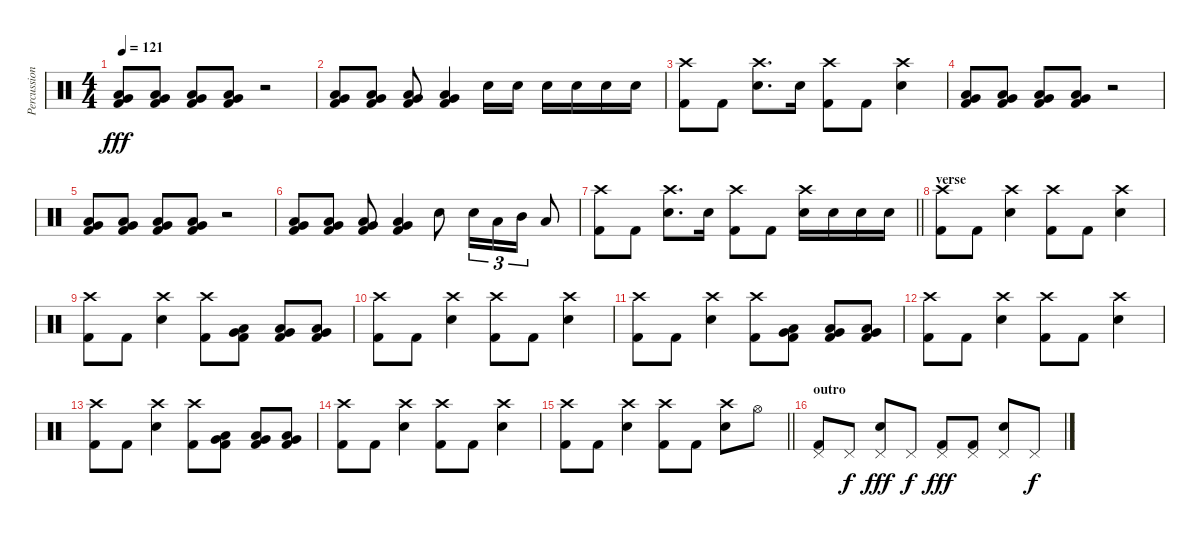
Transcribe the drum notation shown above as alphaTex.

\track ("Percussion" "Percussion") {instrument percussion}
\staff {score}
\articulation defaults
\ts (4 4)
\tempo 121
\clef neutral
\ks c
("Very Low Tom (hit)" "Low Floor Tom (hit)" "Kick (hit) 2").8{dy fff} ("Very Low Tom (hit)" "Low Floor Tom (hit)" "Kick (hit) 2").8 ("Very Low Tom (hit)" "Low Floor Tom (hit)" "Kick (hit) 2").8 ("Very Low Tom (hit)" "Low Floor Tom (hit)" "Kick (hit) 2").8 r.2 |
("Very Low Tom (hit)" "Low Floor Tom (hit)" "Kick (hit) 2").8 ("Very Low Tom (hit)" "Low Floor Tom (hit)" "Kick (hit) 2").8 ("Very Low Tom (hit)" "Low Floor Tom (hit)" "Kick (hit) 2").8 ("Very Low Tom (hit)" "Low Floor Tom (hit)" "Kick (hit) 2").4 "Electric Snare (hit)".16 "Electric Snare (hit)".16 "Electric Snare (hit)".16 "Electric Snare (hit)".16 "Electric Snare (hit)".16 "Electric Snare (hit)".16 |
("Crash high (hit)" "Kick (hit) 2").8 "Kick (hit) 2".8 ("Crash high (hit)" "Electric Snare (hit)").8{d} "Electric Snare (hit)".16 ("Crash high (hit)" "Kick (hit) 2").8 "Kick (hit) 2".8 ("Crash high (hit)" "Electric Snare (hit)").4 |
("Very Low Tom (hit)" "Low Floor Tom (hit)" "Kick (hit) 2").8 ("Very Low Tom (hit)" "Low Floor Tom (hit)" "Kick (hit) 2").8 ("Very Low Tom (hit)" "Low Floor Tom (hit)" "Kick (hit) 2").8 ("Very Low Tom (hit)" "Low Floor Tom (hit)" "Kick (hit) 2").8 r.2 |
("Very Low Tom (hit)" "Low Floor Tom (hit)" "Kick (hit) 2").8 ("Very Low Tom (hit)" "Low Floor Tom (hit)" "Kick (hit) 2").8 ("Very Low Tom (hit)" "Low Floor Tom (hit)" "Kick (hit) 2").8 ("Very Low Tom (hit)" "Low Floor Tom (hit)" "Kick (hit) 2").8 r.2 |
("Very Low Tom (hit)" "Low Floor Tom (hit)" "Kick (hit) 2").8 ("Very Low Tom (hit)" "Low Floor Tom (hit)" "Kick (hit) 2").8 ("Very Low Tom (hit)" "Low Floor Tom (hit)" "Kick (hit) 2").8 ("Very Low Tom (hit)" "Low Floor Tom (hit)" "Kick (hit) 2").4 "Electric Snare (hit)".8 "Electric Snare (hit)".16{tu (3 2)} "Low Tom (hit)".16{tu (3 2)} "Mid Tom (hit)".16{tu (3 2)} "Low Tom (hit)".8 |
\barLineRight lightlight
("Crash high (hit)" "Kick (hit) 2").8 "Kick (hit) 2".8 ("Crash high (hit)" "Electric Snare (hit)").8{d} "Electric Snare (hit)".16 ("Crash high (hit)" "Kick (hit) 2").8 "Kick (hit) 2".8 ("Crash high (hit)" "Electric Snare (hit)").16 "Electric Snare (hit)".16 "Electric Snare (hit)".16 "Electric Snare (hit)".16 |
\section ("" "verse")
("Crash high (hit)" "Kick (hit) 2").8 "Kick (hit) 2".8 ("Crash high (hit)" "Electric Snare (hit)").4 ("Crash high (hit)" "Kick (hit) 2").8 "Kick (hit) 2".8 ("Crash high (hit)" "Electric Snare (hit)").4 |
("Crash high (hit)" "Kick (hit) 2").8 "Kick (hit) 2".8 ("Crash high (hit)" "Electric Snare (hit)").4 ("Crash high (hit)" "Kick (hit) 2").8 ("Low Floor Tom (hit)" "Very Low Tom (hit)" "Kick (hit) 2").8 ("Low Floor Tom (hit)" "Very Low Tom (hit)" "Kick (hit) 2").8 ("Low Floor Tom (hit)" "Very Low Tom (hit)" "Kick (hit) 2").8 |
("Crash high (hit)" "Kick (hit) 2").8 "Kick (hit) 2".8 ("Crash high (hit)" "Snare (hit) 2").4 ("Crash high (hit)" "Kick (hit) 2").8 "Kick (hit) 2".8 ("Crash high (hit)" "Snare (hit) 2").4 |
("Crash high (hit)" "Kick (hit) 2").8 "Kick (hit) 2".8 ("Crash high (hit)" "Snare (hit) 2").4 ("Crash high (hit)" "Kick (hit) 2").8 ("Low Floor Tom (hit)" "Very Low Tom (hit)" "Kick (hit) 2").8 ("Low Floor Tom (hit)" "Very Low Tom (hit)" "Kick (hit) 2").8 ("Low Floor Tom (hit)" "Very Low Tom (hit)" "Kick (hit) 2").8 |
("Crash high (hit)" "Kick (hit) 2").8 "Kick (hit) 2".8 ("Crash high (hit)" "Snare (hit) 2").4 ("Crash high (hit)" "Kick (hit) 2").8 "Kick (hit) 2".8 ("Crash high (hit)" "Snare (hit) 2").4 |
("Crash high (hit)" "Kick (hit) 2").8 "Kick (hit) 2".8 ("Crash high (hit)" "Snare (hit) 2").4 ("Crash high (hit)" "Kick (hit) 2").8 ("Low Floor Tom (hit)" "Very Low Tom (hit)" "Kick (hit) 2").8 ("Low Floor Tom (hit)" "Very Low Tom (hit)" "Kick (hit) 2").8 ("Low Floor Tom (hit)" "Very Low Tom (hit)" "Kick (hit) 2").8 |
("Crash high (hit)" "Kick (hit) 2").8 "Kick (hit) 2".8 ("Crash high (hit)" "Snare (hit) 2").4 ("Crash high (hit)" "Kick (hit) 2").8 "Kick (hit) 2".8 ("Crash high (hit)" "Snare (hit) 2").4 |
\barLineRight lightlight
("Crash high (hit)" "Kick (hit) 2").8 "Kick (hit) 2".8 ("Crash high (hit)" "Snare (hit) 2").4 ("Crash high (hit)" "Kick (hit) 2").8 "Kick (hit) 2".8 ("Crash high (hit)" "Snare (hit) 2").8 "Hi-Hat (open)".8 |
\section ("" "outro")
("Pedal Hi-Hat (hit)" "Kick (hit) 2").8 "Pedal Hi-Hat (hit)".8{dy f} ("Pedal Hi-Hat (hit)" "Electric Snare (hit)").8{dy fff} "Pedal Hi-Hat (hit)".8{dy f} ("Pedal Hi-Hat (hit)" "Kick (hit) 2").8{dy fff} ("Pedal Hi-Hat (hit)" "Kick (hit) 2").8 ("Pedal Hi-Hat (hit)" "Electric Snare (hit)").8 "Pedal Hi-Hat (hit)".8{dy f}
